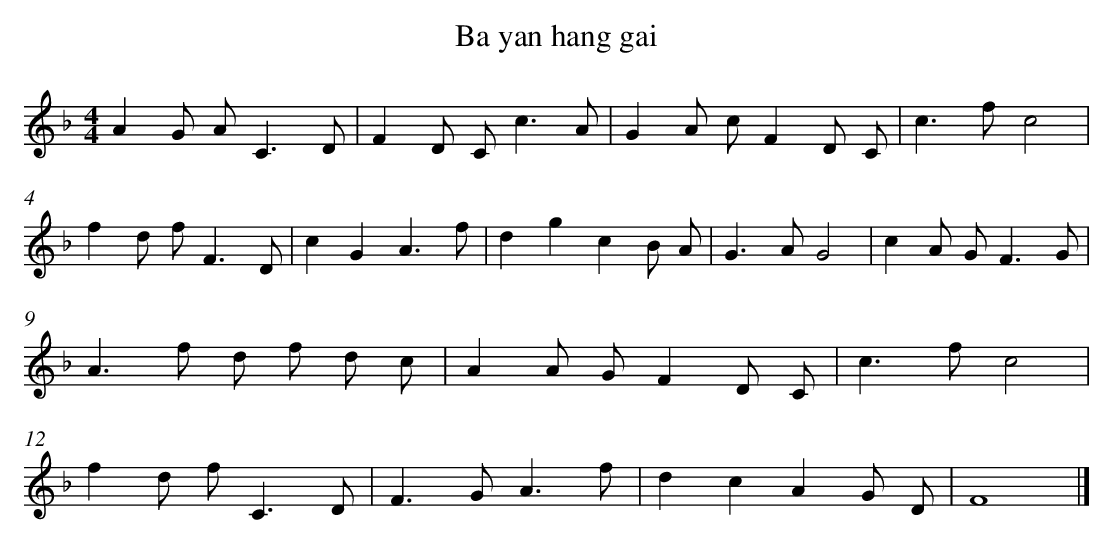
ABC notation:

X:1
T: Ba yan hang gai
L: 1/8
M: 4/4
K: F
A2G A2<C2D [I:setbarnb 1]|
F2D C2<c2A |
G2A cF2D C |
c2>f2c4 |
f2d f2<F2D |
c2G2A3f |
d2g2c2B A |
G2>A2G4 |
c2A G2<F2G |
A2>f2 d f d c |
A2A GF2D C |
c2>f2c4 |
f2d f2<C2D |
F2>G2A3f |
d2c2A2G D |
F8 |]
